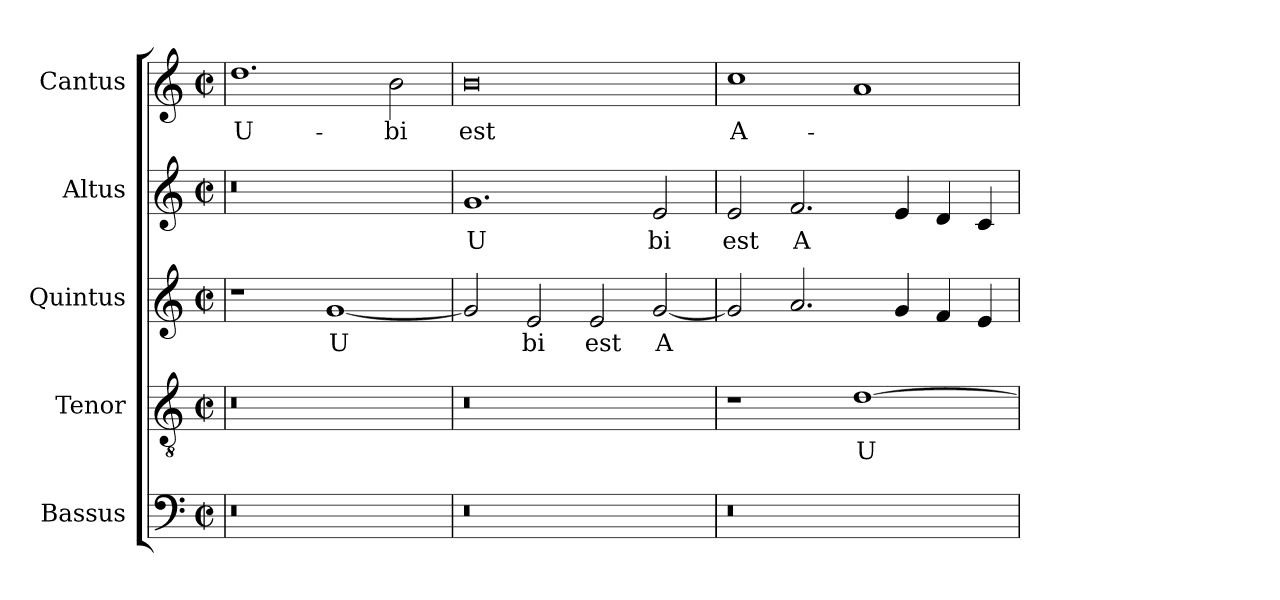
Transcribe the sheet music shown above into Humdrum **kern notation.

**kern	**kern	**text	**kern	**text	**kern	**text	**kern	**text
*part5	*part4	*part4	*part3	*part3	*part2	*part2	*part1	*part1
*staff5	*staff4	*staff4	*staff3	*staff3	*staff2	*staff2	*staff1	*staff1
*I"Bassus	*I"Tenor	*	*I"Quintus	*	*I"Altus	*	*I"Cantus	*
!!LO:PB:g=z
*stria5	*stria5	*	*stria5	*	*stria5	*	*stria5	*
*clefF4	*clefGv2	*	*clefG2	*	*clefG2	*	*clefG2	*
*M2/2	*M2/2	*	*M2/2	*	*M2/2	*	*M2/2	*
*met(c|)	*met(c|)	*	*met(c|)	*	*met(c|)	*	*met(c|)	*
=1	=1	=1!	=1	=1!	=1	=1!	=1!	=1!
!	!	!	!	!	!	!	!	!LO:LY:b:cj
0r	0r	.	1r	.	0r	.	1.dd	U-
!	!	!	!	!LO:LY:b:cj	!	!	!	!
.	.	.	[<1g	U	.	.	.	.
!	!	!	!	!	!	!	!	!LO:LY:b:cj
.	.	.	.	.	.	.	2b\	-bi
=2	=2	=2	=2	=2	=2	=2	=2	=2
!	!	!	!	!	!	!LO:LY:b:cj	!	!LO:LY:b:cj
0r	0r	.	2g/]	.	1.g	U	0b	est
!	!	!	!	!LO:LY:b:cj	!	!	!	!
.	.	.	2e/	bi	.	.	.	.
!	!	!	!	!LO:LY:b:cj	!	!	!	!
.	.	.	2e/	est	.	.	.	.
!	!	!	!	!LO:LY:b:cj	!	!LO:LY:b:cj	!	!
.	.	.	[<2g/	A	2e/	bi	.	.
=3	=3	=3	=3	=3	=3	=3	=3	=3
!	!	!	!	!	!	!LO:LY:b:cj	!	!LO:LY:b:cj
0r	1r	.	2g/]	.	2e/	est	1cc	A-
!	!	!	!	!	!	!LO:LY:b:cj	!	!
.	.	.	2.a/	.	2.f/	A	.	.
!	!	!LO:LY:b:cj	!	!	!	!	!	!
.	[>1d	U-	.	.	.	.	1a	.
.	.	.	4g/	.	4e/	.	.	.
.	.	.	4f/	.	4d/	.	.	.
.	.	.	4e/	.	4c/	.	.	.
=	=	=	=	=	=	=	=	=
*-	*-	*-	*-	*-	*-	*-	*-	*-
